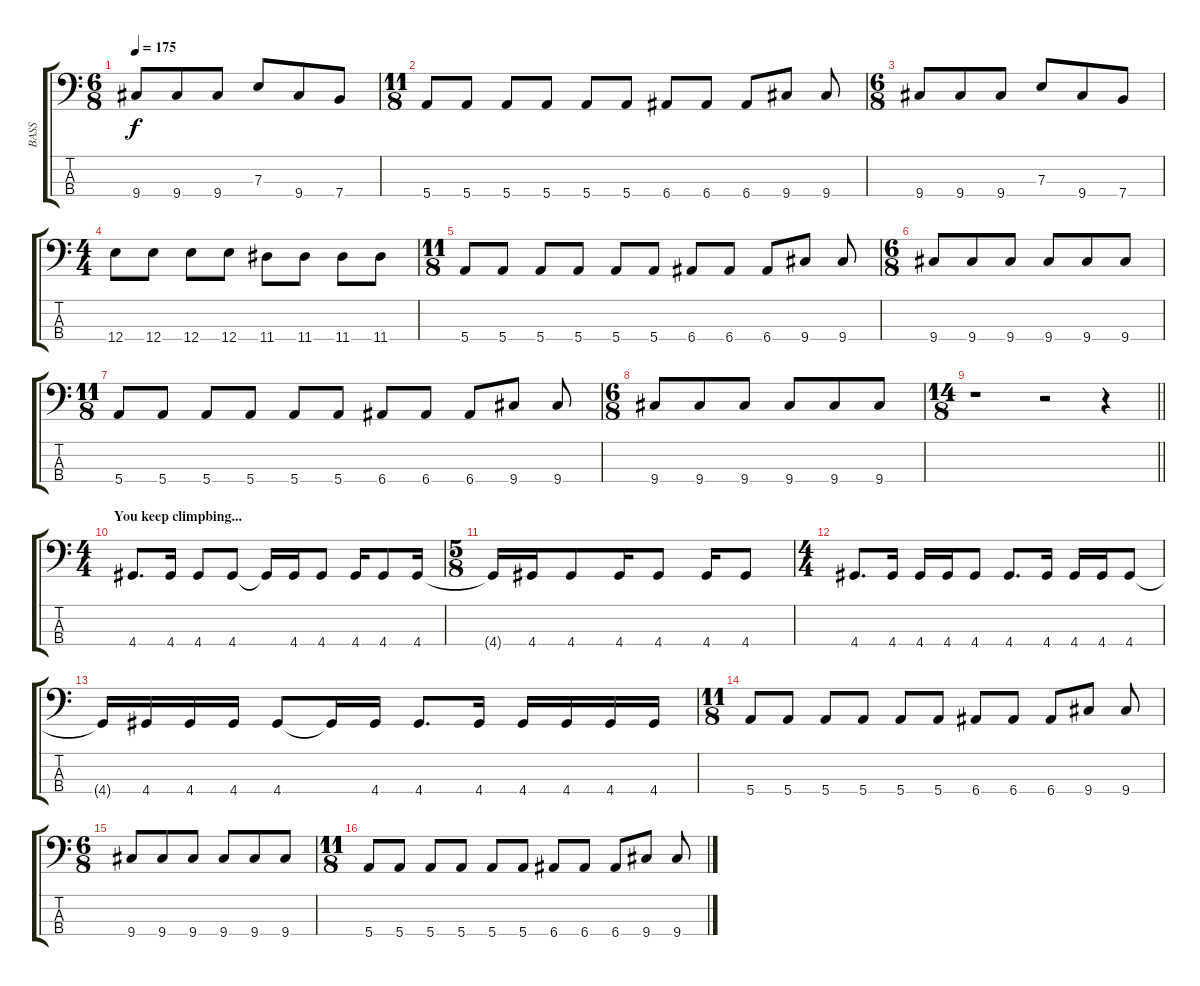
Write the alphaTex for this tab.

\track ("BASS" "BASS") {instrument overdrivenguitar}
\staff {score tabs}
\tuning (G2 D2 A1 E1) {hide}
\ts (6 8)
\tempo 175
\clef f4
\ks c
9.4.8{dy f} 9.4.8 9.4.8 7.3.8 9.4.8 7.4.8 |
\ts (11 8)
5.4.8 5.4.8 5.4.8 5.4.8 5.4.8 5.4.8 6.4.8 6.4.8 6.4.8 9.4.8 9.4.8 |
\ts (6 8)
9.4.8 9.4.8 9.4.8 7.3.8 9.4.8 7.4.8 |
\ts (4 4)
12.4.8 12.4.8 12.4.8 12.4.8 11.4.8 11.4.8 11.4.8 11.4.8 |
\ts (11 8)
5.4.8 5.4.8 5.4.8 5.4.8 5.4.8 5.4.8 6.4.8 6.4.8 6.4.8 9.4.8 9.4.8 |
\ts (6 8)
9.4.8 9.4.8 9.4.8 9.4.8 9.4.8 9.4.8 |
\ts (11 8)
5.4.8 5.4.8 5.4.8 5.4.8 5.4.8 5.4.8 6.4.8 6.4.8 6.4.8 9.4.8 9.4.8 |
\ts (6 8)
9.4.8 9.4.8 9.4.8 9.4.8 9.4.8 9.4.8 |
\ts (14 8)
\barLineRight lightlight
r.1 r.2 r.4 |
\ts (4 4)
\section ("" "You keep climpbing...")
4.4.8{d} 4.4.16 4.4.8 4.4.8 4.4{t}.16 4.4.16 4.4.8 4.4.16 4.4.8 4.4.16 |
\ts (5 8)
4.4{t}.16 4.4.16 4.4.8 4.4.16 4.4.8 4.4.16 4.4.8 |
\ts (4 4)
4.4.8{d} 4.4.16 4.4.16 4.4.16 4.4.8 4.4.8{d} 4.4.16 4.4.16 4.4.16 4.4.8 |
4.4{t}.16 4.4.16 4.4.16 4.4.16 4.4.8 4.4{t}.16 4.4.16 4.4.8{d} 4.4.16 4.4.16 4.4.16 4.4.16 4.4.16 |
\ts (11 8)
5.4.8 5.4.8 5.4.8 5.4.8 5.4.8 5.4.8 6.4.8 6.4.8 6.4.8 9.4.8 9.4.8 |
\ts (6 8)
9.4.8 9.4.8 9.4.8 9.4.8 9.4.8 9.4.8 |
\ts (11 8)
5.4.8 5.4.8 5.4.8 5.4.8 5.4.8 5.4.8 6.4.8 6.4.8 6.4.8 9.4.8 9.4.8
